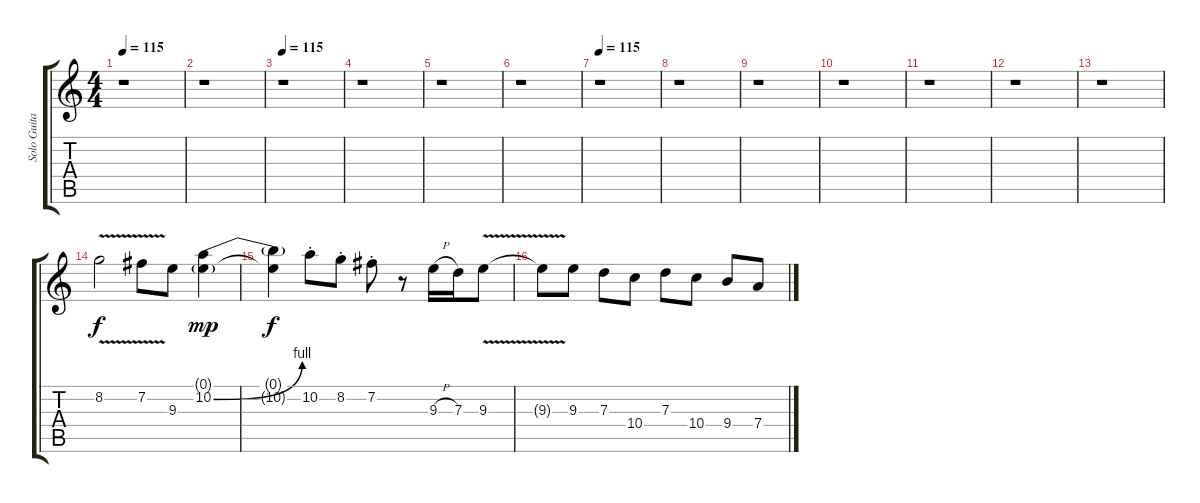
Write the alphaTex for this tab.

\track ("Solo Guitar" "Solo Guita") {instrument distortionguitar}
\staff {score tabs}
\tuning (E4 B3 G3 D3 A2 E2) {hide}
\ts (4 4)
\tempo 115
\clef g2
\ks c
r.1{dy f} |
r.1 |
\tempo 115
r.1 |
r.1 |
r.1 |
r.1 |
\tempo 115
r.1 |
r.1 |
r.1 |
r.1 |
r.1 |
r.1 |
r.1 |
8.2{v}.2 7.2{v}.8 9.3.8 (0.1{g} 10.2{be (bend 0 0 60 4)}).4{dy mp} |
(0.1{t} 10.2{t}).4{dy f} 10.2{st}.8 8.2{st}.8 7.2{st}.8 r.8 9.3{h}.16 7.3.16 9.3{v}.8 |
9.3{t}.8 9.3.8 7.3.8 10.4.8 7.3.8 10.4.8 9.4.8 7.4.8
